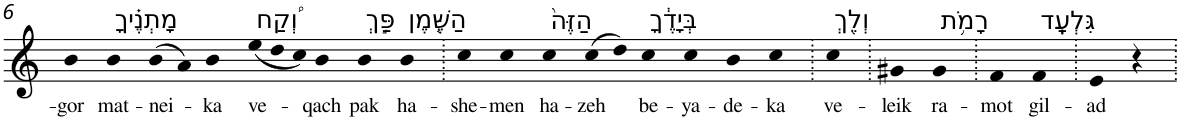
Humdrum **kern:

**kern	**text
*part1	*part1
*staff1	*staff1
*I"Piano	*
*I'Pno	*
!!LO:PB:g=z
*clefG2	*
*k[]	*
=6	=6
!	!LO:LY:b
4b	-gor
!LO:TX:a:t=מָתְנֶ֗יךָ	!
!	!LO:LY:b
4b	mat-
!	!LO:LY:b
(>8b	-nei-
8a)	.
!	!LO:LY:b
4b	-ka
*Xtuplet	*
!LO:TX:a:t=וְ֠קַח	!
!	!LO:LY:b
(<12ee	ve-
12dd	.
12cc)	.
!	!LO:LY:b
4b	-qach
!LO:TX:a:t=פַּ֣ךְ	!
!	!LO:LY:b
4b	pak
!LO:TX:a:t=הַשֶּׁ֤מֶן	!
!	!LO:LY:b
4b	ha-
=7.	=7.
!	!LO:LY:b
4cc	-she-
!	!LO:LY:b
4cc	-men
!LO:TX:a:t=הַזֶּה֙	!
!	!LO:LY:b
4cc	ha-
!	!LO:LY:b
(>8cc	-zeh
8dd)	.
!LO:TX:a:t=בְּיָדֶ֔ךָ	!
!	!LO:LY:b
4cc	be-
!	!LO:LY:b
4cc	-ya-
!	!LO:LY:b
4b	-de-
!	!LO:LY:b
4cc	-ka
=8.	=8.
!LO:TX:a:t=וְלֵ֖ךְ	!
!	!LO:LY:b
4cc	ve-
=9.	=9.
!	!LO:LY:b
4g#X	-leik
!LO:TX:a:t=רָמֹ֥ת	!
!	!LO:LY:b
4g#	ra-
=10.	=10.
!	!LO:LY:b
4f	-mot
!LO:TX:a:t=גִּלְעָֽד	!
!	!LO:LY:b
4f	gil-
=11.	=11.
!	!LO:LY:b
4e	-ad
4r	.
=.	=.
*-	*-
